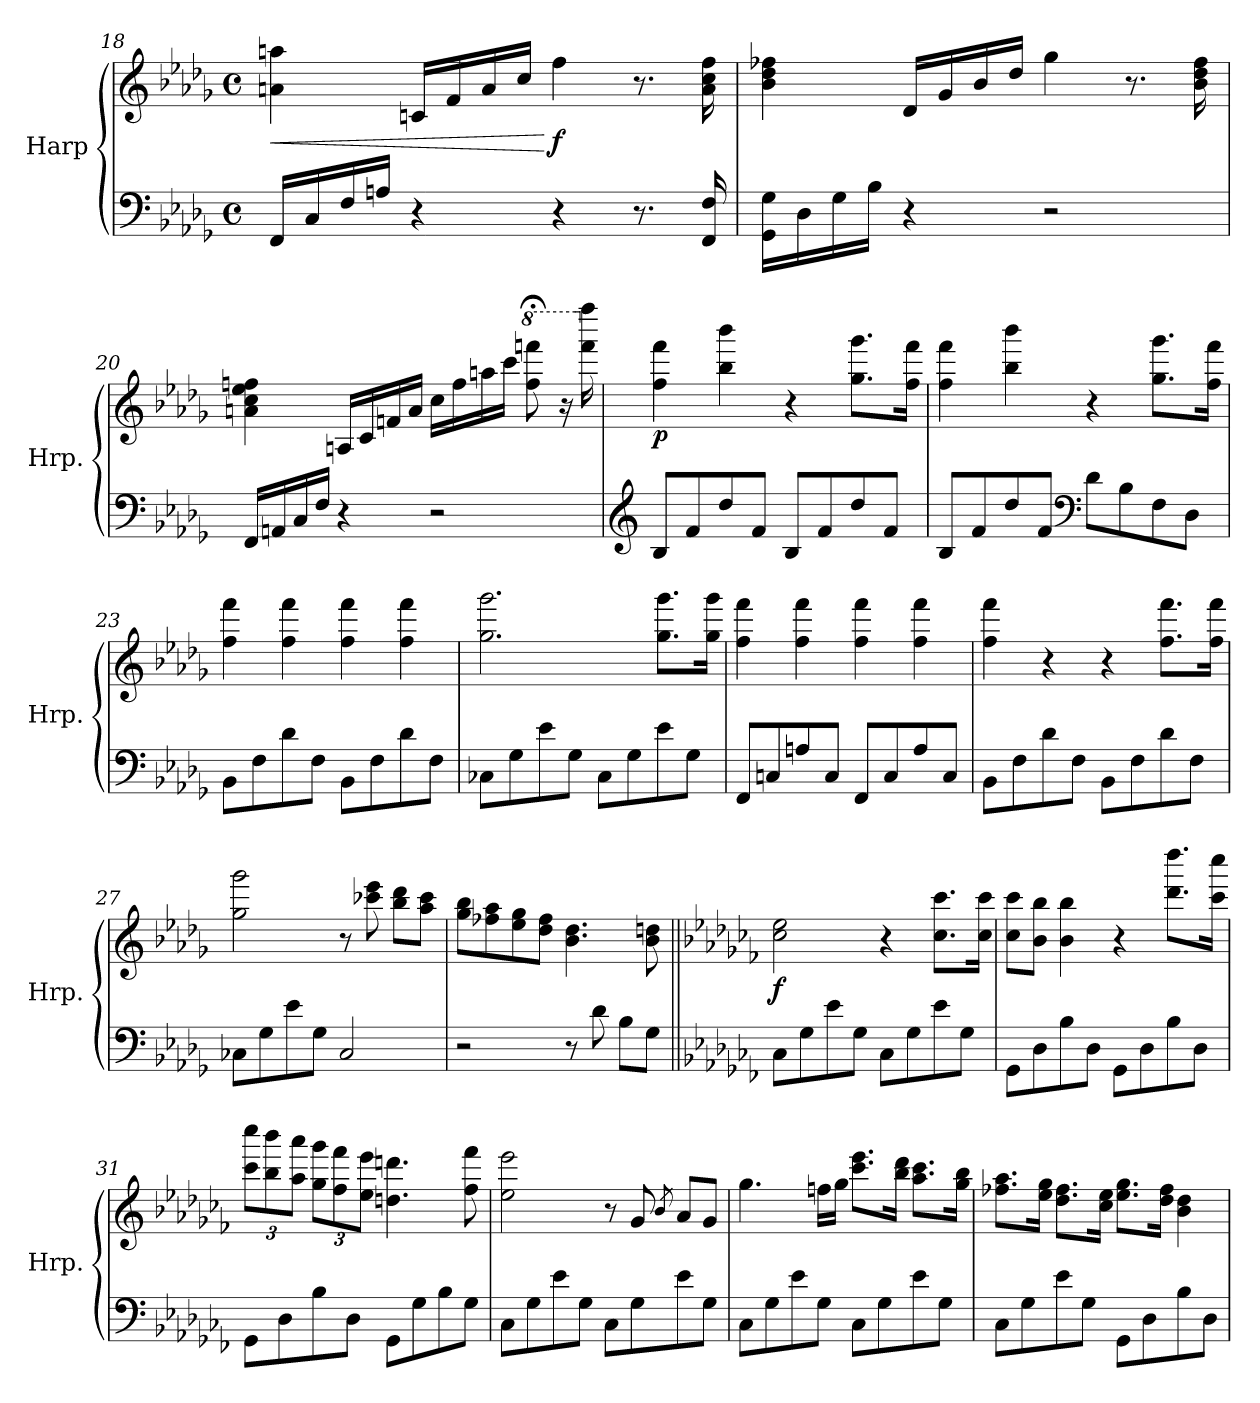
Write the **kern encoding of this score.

**kern	**kern	**dynam
*part1	*part1	*part1
*staff2	*staff1	*staff1/2
*I"Harp	*	*
*I'Hrp.	*	*
!!LO:LB:g=z
*clefF4	*clefG2	*
*k[b-e-a-d-g-]	*k[b-e-a-d-g-]	*
*b-:	*b-:	*
*M4/4	*M4/4	*
*met(c)	*met(c)	*
=18	=18	=18
!	!	!LO:HP:b
16FF/LL	4an\ 4aan\	<
16C/	.	.
16F/	.	.
16An/JJ	.	.
4r	16cn/LL	.
.	16f/	.
.	16a/	.
.	16cc/JJ	.
!	!	!LO:DY:n=1:b
4r	4ff\	[ f
8.r	8.r	.
16FF/ 16F/	16a\ 16cc\ 16ff\	.
=19	=19	=19
16GG-\ 16G-\LL	4b-\ 4dd-\ 4ff-X\	.
16D-\	.	.
16G-\	.	.
16B-\JJ	.	.
4r	16d-/LL	.
.	16g-/	.
.	16b-/	.
.	16dd-/JJ	.
2r	4gg-\	.
.	8.r	.
.	16b-\ 16dd-\ 16ff-\	.
=20	=20	=20
16FF/LL	4an\ 4cc\ 4ee-\ 4ffn\	.
16AAn/	.	.
16C/	.	.
16F/JJ	.	.
4r	16An/LL	.
.	16c/	.
.	16fn/	.
.	16a/JJ	.
2r	16cc\LL	.
.	16ff\	.
.	16aan\	.
.	16ccc\JJ	.
*	*8va	*
.	8fff\;< 8ffffn\;<	.
.	16r	.
*	*X8va	*
.	16fff\ 16ffff\	.
!!LO:PB:g=z
=21	=21	=21
*clefG2	*	*
!	!	!LO:DY:b
8B-/L	4ff\ 4fff\	p
8f/	.	.
8dd-/	4bb-\ 4bbb-\	.
8f/J	.	.
8B-/L	4r	.
8f/	.	.
8dd-/	8.gg-\ 8.ggg-\L	.
8f/J	.	.
.	16ff\ 16fff\Jk	.
=22	=22	=22
8B-/L	4ff\ 4fff\	.
8f/	.	.
8dd-/	4bb-\ 4bbb-\	.
8f/J	.	.
*clefF4	*	*
8d-\L	4r	.
8B-\	.	.
8F\	8.gg-\ 8.ggg-\L	.
8D-\J	.	.
.	16ff\ 16fff\Jk	.
=23	=23	=23
8BB-\L	4ff\ 4fff\	.
8F\	.	.
8d-\	4ff\ 4fff\	.
8F\J	.	.
8BB-\L	4ff\ 4fff\	.
8F\	.	.
8d-\	4ff\ 4fff\	.
8F\J	.	.
=24	=24	=24
8C-X\L	2.gg-\ 2.ggg-\	.
8G-\	.	.
8e-\	.	.
8G-\J	.	.
8C-\L	.	.
8G-\	.	.
8e-\	8.gg-\ 8.ggg-\L	.
8G-\J	.	.
.	16gg-\ 16ggg-\Jk	.
!!LO:LB:g=z
=25	=25	=25
8FF/L	4ff\ 4fff\	.
8Cn/	.	.
8An/	4ff\ 4fff\	.
8C/J	.	.
8FF/L	4ff\ 4fff\	.
8C/	.	.
8A/	4ff\ 4fff\	.
8C/J	.	.
=26	=26	=26
8BB-\L	4ff\ 4fff\	.
8F\	.	.
8d-\	4r	.
8F\J	.	.
8BB-\L	4r	.
8F\	.	.
8d-\	8.ff\ 8.fff\L	.
8F\J	.	.
.	16ff\ 16fff\Jk	.
=27	=27	=27
8C-X\L	2gg-\ 2ggg-\	.
8G-\	.	.
8e-\	.	.
8G-\J	.	.
2C-/	8r	.
.	8ccc-X\ 8eee-\	.
.	8bb-\ 8ddd-\L	.
.	8aa-\ 8ccc-\J	.
=28	=28	=28
2r	8gg-\ 8bb-\L	.
.	8ff-X\ 8aa-\	.
.	8ee-\ 8gg-\	.
.	8dd-\ 8ff-\J	.
8r	4.b-\ 4.dd-\	.
8d-\	.	.
8B-\L	.	.
8G-\J	8b-\ 8ddn\	.
!!LO:LB:g=z
=29||	=29||	=29||
*k[b-e-a-d-g-c-f-]	*k[b-e-a-d-g-c-f-]	*
*C-:	*C-:	*
!	!	!LO:DY:b
8C-\L	2cc-\ 2ee-\	f
8G-\	.	.
8e-\	.	.
8G-\J	.	.
8C-\L	4r	.
8G-\	.	.
8e-\	8.cc-\ 8.ccc-\L	.
8G-\J	.	.
.	16cc-\ 16ccc-\Jk	.
=30	=30	=30
8GG-\L	8cc-\ 8ccc-\L	.
8D-\	8b-\ 8bb-\J	.
8B-\	4b-\ 4bb-\	.
8D-\J	.	.
8GG-\L	4r	.
8D-\	.	.
8B-\	8.ddd-\ 8.dddd-\L	.
8D-\J	.	.
.	16ccc-\ 16cccc-\Jk	.
=31	=31	=31
*	*Xbrackettup	*
8GG-\L	12ccc-\ 12cccc-\L	.
.	12bb-\ 12bbb-\	.
8D-\	.	.
.	12aa-\ 12aaa-\J	.
8B-\	12gg-\ 12ggg-\L	.
.	12ff-\ 12fff-\	.
8D-\J	.	.
.	12ee-\ 12eee-\J	.
8GG-\L	4.ddn\ 4.dddn\	.
8G-\	.	.
8B-\	.	.
8G-\J	8ff-\ 8fff-\	.
=32	=32	=32
8C-\L	2ee-\ 2eee-\	.
8G-\	.	.
8e-\	.	.
8G-\J	.	.
8C-\L	8r	.
8G-\	8g-/	.
.	8qb-/	.
8e-\	8a-/L	.
8G-\J	8g-/J	.
!!LO:LB:g=z
=33	=33	=33
8C-\L	4.gg-\	.
8G-\	.	.
8e-\	.	.
8G-\J	16ffn\LL	.
.	16gg-\JJ	.
8C-\L	8.ccc-\ 8.eee-\L	.
8G-\	.	.
.	16bb-\ 16ddd-\Jk	.
8e-\	8.aa-\ 8.ccc-\L	.
8G-\J	.	.
.	16gg-\ 16bb-\Jk	.
=34	=34	=34
8C-\L	8.ff-X\ 8.aa-\L	.
8G-\	.	.
.	16ee-\ 16gg-\Jk	.
8e-\	8.dd-\ 8.ff-\L	.
8G-\J	.	.
.	16cc-\ 16ee-\Jk	.
8GG-\L	8.ee-\ 8.gg-\L	.
8D-\	.	.
.	16dd-\ 16ff-\Jk	.
8B-\	4b-\ 4dd-\	.
8D-\J	.	.
=	=	=
*-	*-	*-
